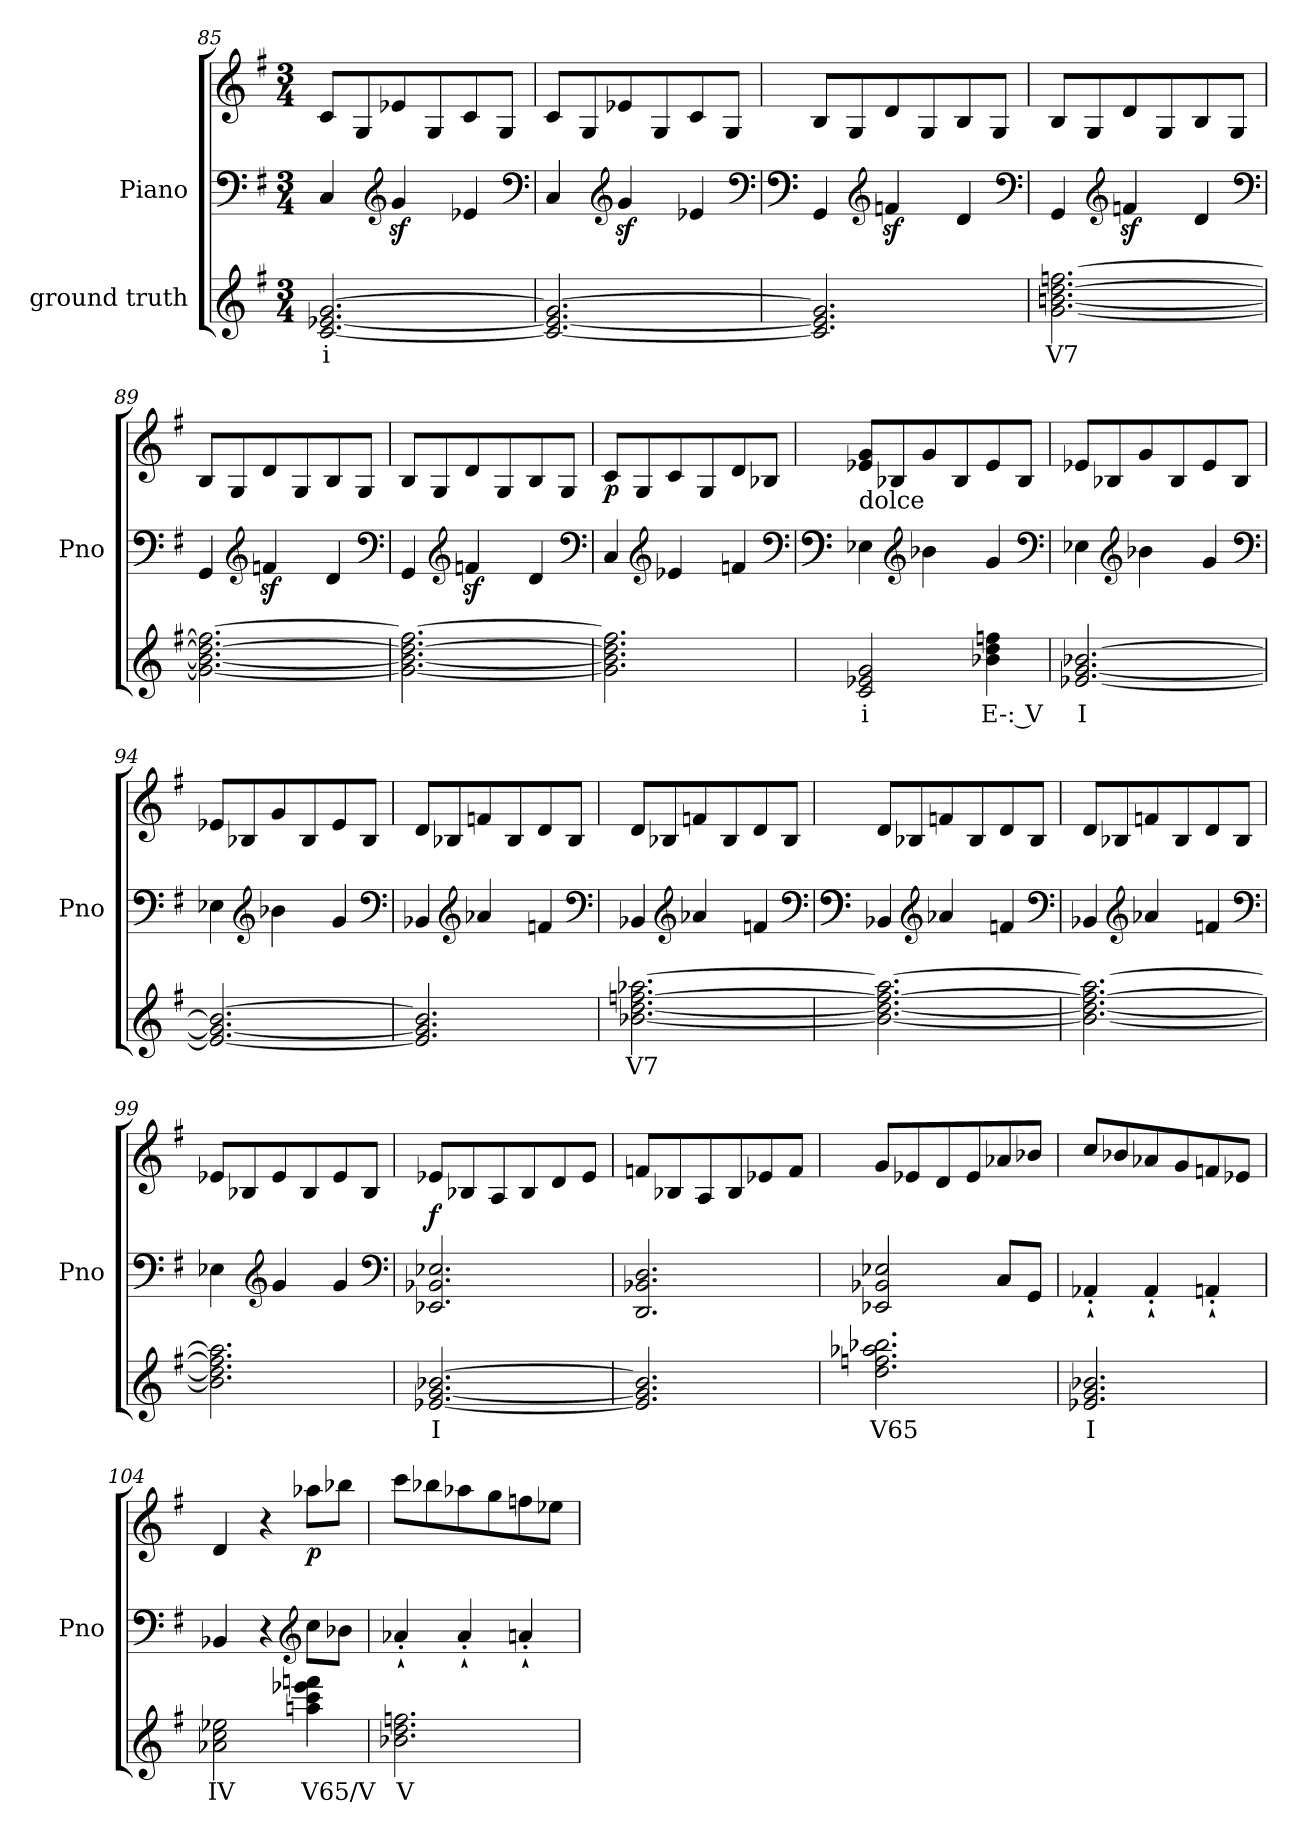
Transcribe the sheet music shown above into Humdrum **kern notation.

**kern	**text	**kern	**kern	**dynam
*part2	*part2	*part1	*part1	*part1
*staff3	*staff3	*staff2	*staff1	*staff1/2
*I"ground truth	*	*I"Piano	*	*
*	*	*I'Pno	*	*
*	*	*clefF4	*clefG2	*
*k[f#]	*	*k[f#]	*k[f#]	*
*G:	*	*G:	*G:	*
*M3/4	*	*M3/4	*M3/4	*
=85	=85	=85	=85	=85
[2.c [2.e-X [2.g	i	4C/	8c/L	.
.	.	.	8G/	.
*	*	*clefG2	*	*
.	.	4gz</	8e-X/	.
.	.	.	8G/	.
.	.	4e-X/	8c/	.
.	.	.	8G/J	.
*	*	*clefF4	*	*
=86	=86	=86	=86	=86
2.c_ 2.e-_ 2.g_	.	4C/	8c/L	.
.	.	.	8G/	.
*	*	*clefG2	*	*
.	.	4gz</	8e-X/	.
.	.	.	8G/	.
.	.	4e-X/	8c/	.
.	.	.	8G/J	.
*	*	*clefF4	*	*
!!LO:LB:g=z
=87	=87	=87	=87	=87
*	*	*clefF4	*	*
2.c] 2.e-] 2.g]	.	4GG/	8B/L	.
.	.	.	8G/	.
*	*	*clefG2	*	*
.	.	4fnz</	8d/	.
.	.	.	8G/	.
.	.	4d/	8B/	.
.	.	.	8G/J	.
*	*	*clefF4	*	*
=88	=88	=88	=88	=88
[2.g [2.bn [2.dd [2.ffn	V7	4GG/	8B/L	.
.	.	.	8G/	.
*	*	*clefG2	*	*
.	.	4fnz</	8d/	.
.	.	.	8G/	.
.	.	4d/	8B/	.
.	.	.	8G/J	.
*	*	*clefF4	*	*
=89	=89	=89	=89	=89
2.g_ 2.b_ 2.dd_ 2.ff_	.	4GG/	8B/L	.
.	.	.	8G/	.
*	*	*clefG2	*	*
.	.	4fnz</	8d/	.
.	.	.	8G/	.
.	.	4d/	8B/	.
.	.	.	8G/J	.
*	*	*clefF4	*	*
=90	=90	=90	=90	=90
2.g_ 2.b_ 2.dd_ 2.ff_	.	4GG/	8B/L	.
.	.	.	8G/	.
*	*	*clefG2	*	*
.	.	4fnz</	8d/	.
.	.	.	8G/	.
.	.	4d/	8B/	.
.	.	.	8G/J	.
*	*	*clefF4	*	*
=91	=91	=91	=91	=91
!	!	!	!	!LO:DY:b
2.g] 2.b] 2.dd] 2.ff]	.	4C/	8c/L	p
.	.	.	8G/	.
*	*	*clefG2	*	*
.	.	4e-X/	8c/	.
.	.	.	8G/	.
.	.	4fn/	8d/	.
.	.	.	8B-X/J	.
*	*	*clefF4	*	*
!!LO:LB:g=z
=92	=92	=92	=92	=92
*	*	*clefF4	*	*
!	!	!	!LO:TX:b:t=dolce	!
2c 2e-X 2g	i	4E-X\	8e-X/ 8g/L	.
.	.	.	8B-X/	.
*	*	*clefG2	*	*
.	.	4b-X\	8g/	.
.	.	.	8B-/	.
4b-X 4dd 4ffn	E-: V	4g/	8e-/	.
.	.	.	8B-/J	.
*	*	*clefF4	*	*
=93	=93	=93	=93	=93
[2.e-X [2.g [2.b-X	I	4E-X\	8e-X/L	.
.	.	.	8B-X/	.
*	*	*clefG2	*	*
.	.	4b-X\	8g/	.
.	.	.	8B-/	.
.	.	4g/	8e-/	.
.	.	.	8B-/J	.
*	*	*clefF4	*	*
=94	=94	=94	=94	=94
2.e-_ 2.g_ 2.b-_	.	4E-X\	8e-X/L	.
.	.	.	8B-X/	.
*	*	*clefG2	*	*
.	.	4b-X\	8g/	.
.	.	.	8B-/	.
.	.	4g/	8e-/	.
.	.	.	8B-/J	.
*	*	*clefF4	*	*
=95	=95	=95	=95	=95
2.e-] 2.g] 2.b-]	.	4BB-X/	8d/L	.
.	.	.	8B-X/	.
*	*	*clefG2	*	*
.	.	4a-X/	8fn/	.
.	.	.	8B-/	.
.	.	4fn/	8d/	.
.	.	.	8B-/J	.
*	*	*clefF4	*	*
=96	=96	=96	=96	=96
[2.b-X [2.dd [2.ffn [2.aa-X	V7	4BB-X/	8d/L	.
.	.	.	8B-X/	.
*	*	*clefG2	*	*
.	.	4a-X/	8fn/	.
.	.	.	8B-/	.
.	.	4fn/	8d/	.
.	.	.	8B-/J	.
*	*	*clefF4	*	*
!!LO:LB:g=z
=97	=97	=97	=97	=97
*	*	*clefF4	*	*
2.b-_ 2.dd_ 2.ff_ 2.aa-_	.	4BB-X/	8d/L	.
.	.	.	8B-X/	.
*	*	*clefG2	*	*
.	.	4a-X/	8fn/	.
.	.	.	8B-/	.
.	.	4fn/	8d/	.
.	.	.	8B-/J	.
*	*	*clefF4	*	*
=98	=98	=98	=98	=98
2.b-_ 2.dd_ 2.ff_ 2.aa-_	.	4BB-X/	8d/L	.
.	.	.	8B-X/	.
*	*	*clefG2	*	*
.	.	4a-X/	8fn/	.
.	.	.	8B-/	.
.	.	4fn/	8d/	.
.	.	.	8B-/J	.
*	*	*clefF4	*	*
=99	=99	=99	=99	=99
2.b-] 2.dd] 2.ff] 2.aa-]	.	4E-X\	8e-X/L	.
.	.	.	8B-X/	.
*	*	*clefG2	*	*
.	.	4g/	8e-/	.
.	.	.	8B-/	.
.	.	4g/	8e-/	.
.	.	.	8B-/J	.
*	*	*clefF4	*	*
=100	=100	=100	=100	=100
!	!	!	!	!LO:DY:b
[2.e-X [2.g [2.b-X	I	2.EE-X/ 2.BB-X/ 2.E-X/	8e-X/L	f
.	.	.	8B-X/	.
.	.	.	8A/	.
.	.	.	8B-/	.
.	.	.	8d/	.
.	.	.	8e-/J	.
=101	=101	=101	=101	=101
2.e-] 2.g] 2.b-]	.	2.DD/ 2.BB-X/ 2.D/	8fn/L	.
.	.	.	8B-X/	.
.	.	.	8A/	.
.	.	.	8B-/	.
.	.	.	8e-X/	.
.	.	.	8f/J	.
!!LO:PB:g=z
=102	=102	=102	=102	=102
2.dd 2.ffn 2.aa-X 2.bb-X	V65	2EE-X/ 2BB-X/ 2E-X/	8g/L	.
.	.	.	8e-X/	.
.	.	.	8d/	.
.	.	.	8e-/	.
.	.	8C/L	8a-X/	.
.	.	8GG/J	8b-X/J	.
=103	=103	=103	=103	=103
2.e-X 2.g 2.b-X	I	4AA-X`'/	8cc/L	.
.	.	.	8b-X/	.
.	.	4AA-`'/	8a-X/	.
.	.	.	8g/	.
.	.	4AAn`'/	8fn/	.
.	.	.	8e-X/J	.
=104	=104	=104	=104	=104
2a-X 2cc 2ee-X	IV	4BB-X/	4d/	.
.	.	4r	4r	.
*	*	*clefG2	*	*
!	!	!	!	!LO:DY:b
4aan 4ccc 4eee-X 4fffn	V65/V	8cc\L	8aa-X\L	p
.	.	8b-X\J	8bb-X\J	.
=105	=105	=105	=105	=105
2.b-X 2.dd 2.ffn	V	4a-X`'/	8ccc\L	.
.	.	.	8bb-X\	.
.	.	4a-`'/	8aa-X\	.
.	.	.	8gg\	.
.	.	4an`'/	8ffn\	.
.	.	.	8ee-X\J	.
=	=	=	=	=
*-	*-	*-	*-	*-
